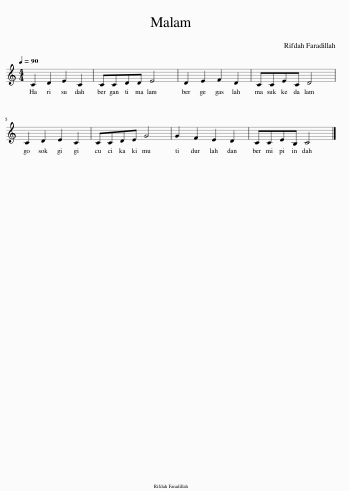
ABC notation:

X:1
L:1/8
Q:1/4=90
M:4/4
I:linebreak $
K:C
V:1 treble
V:1
 C2 D2 E2 C2 | CCDD E4 | D2 E2 F2 D2 | CCEC D4 |$ C2 D2 E2 C2 | %5
 CCDE G4 | G2 F2 E2 D2 | CCEB, C4 |] %8
